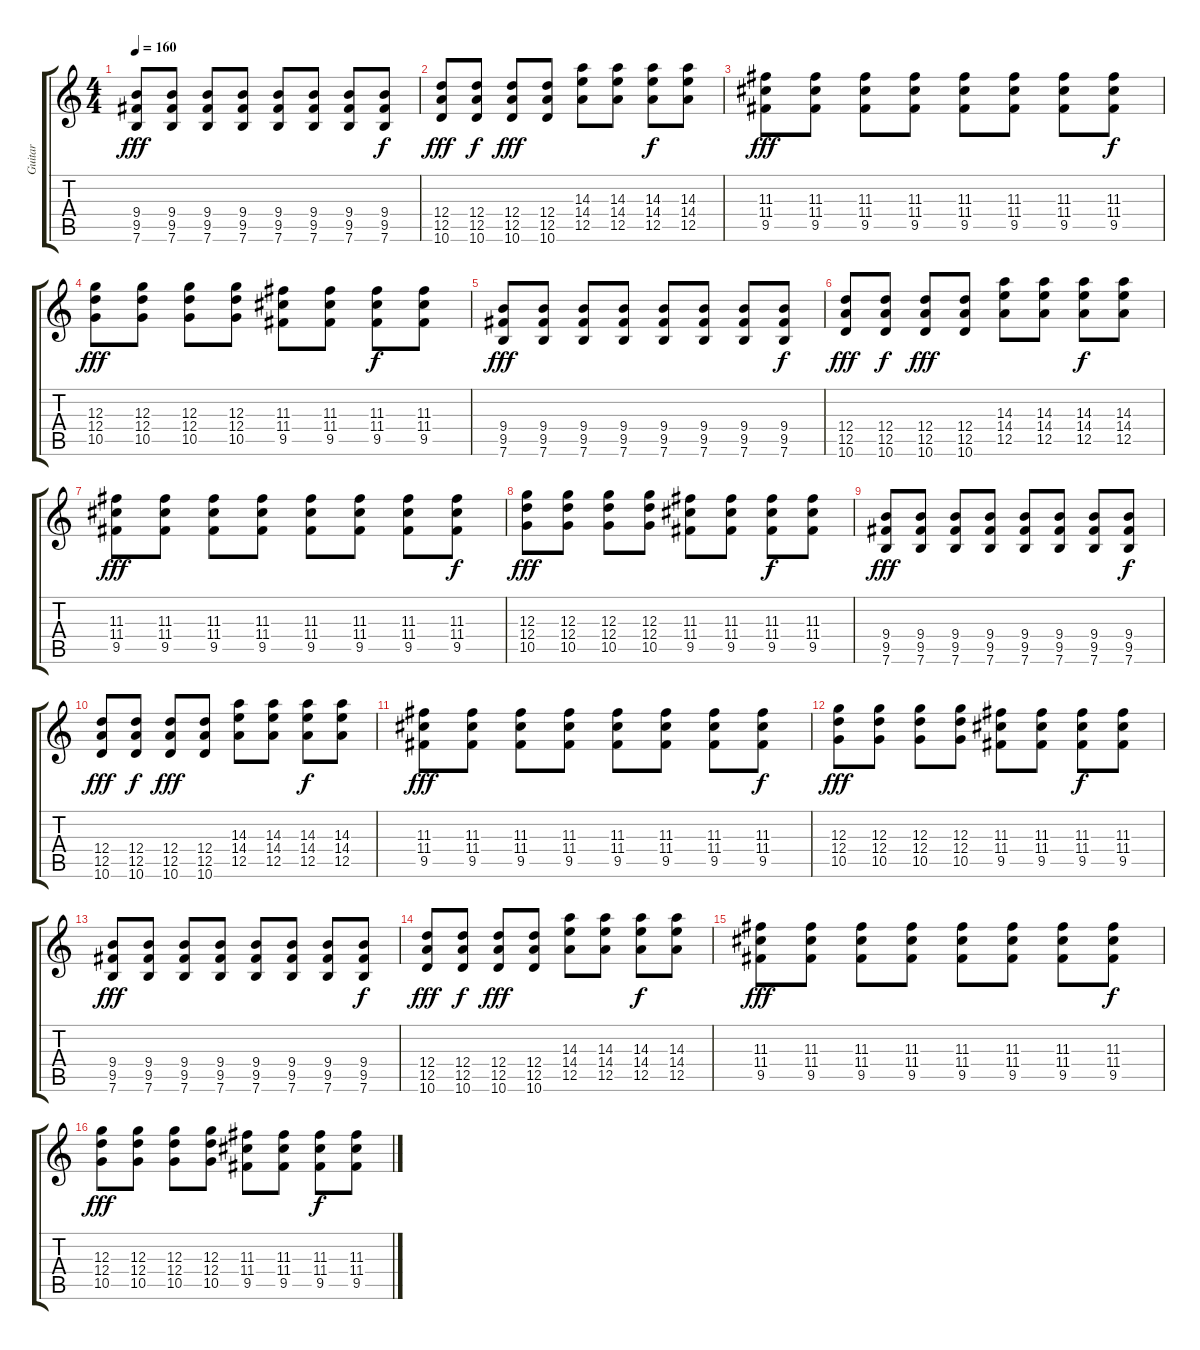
\track ("Guitar" "Guitar") {instrument distortionguitar}
\staff {score tabs}
\tuning (E4 B3 G3 D3 A2 E2) {hide}
\ts (4 4)
\tempo 160
\clef g2
\ks c
(9.4 9.5 7.6).8{dy fff instrument distortionguitar} (9.4 9.5 7.6).8 (9.4 9.5 7.6).8 (9.4 9.5 7.6).8 (9.4 9.5 7.6).8 (9.4 9.5 7.6).8 (9.4 9.5 7.6).8 (9.4 9.5 7.6).8{dy f} |
(12.4 12.5 10.6).8{dy fff} (12.4 12.5 10.6).8{dy f} (12.4 12.5 10.6).8{dy fff} (12.4 12.5 10.6).8 (14.3 14.4 12.5).8 (14.3 14.4 12.5).8 (14.3 14.4 12.5).8{dy f} (14.3 14.4 12.5).8 |
(11.3 11.4 9.5).8{dy fff} (11.3 11.4 9.5).8 (11.3 11.4 9.5).8 (11.3 11.4 9.5).8 (11.3 11.4 9.5).8 (11.3 11.4 9.5).8 (11.3 11.4 9.5).8 (11.3 11.4 9.5).8{dy f} |
(12.3 12.4 10.5).8{dy fff} (12.3 12.4 10.5).8 (12.3 12.4 10.5).8 (12.3 12.4 10.5).8 (11.3 11.4 9.5).8 (11.3 11.4 9.5).8 (11.3 11.4 9.5).8{dy f} (11.3 11.4 9.5).8 |
(9.4 9.5 7.6).8{dy fff instrument distortionguitar} (9.4 9.5 7.6).8 (9.4 9.5 7.6).8 (9.4 9.5 7.6).8 (9.4 9.5 7.6).8 (9.4 9.5 7.6).8 (9.4 9.5 7.6).8 (9.4 9.5 7.6).8{dy f} |
(12.4 12.5 10.6).8{dy fff} (12.4 12.5 10.6).8{dy f} (12.4 12.5 10.6).8{dy fff} (12.4 12.5 10.6).8 (14.3 14.4 12.5).8 (14.3 14.4 12.5).8 (14.3 14.4 12.5).8{dy f} (14.3 14.4 12.5).8 |
(11.3 11.4 9.5).8{dy fff} (11.3 11.4 9.5).8 (11.3 11.4 9.5).8 (11.3 11.4 9.5).8 (11.3 11.4 9.5).8 (11.3 11.4 9.5).8 (11.3 11.4 9.5).8 (11.3 11.4 9.5).8{dy f} |
(12.3 12.4 10.5).8{dy fff} (12.3 12.4 10.5).8 (12.3 12.4 10.5).8 (12.3 12.4 10.5).8 (11.3 11.4 9.5).8 (11.3 11.4 9.5).8 (11.3 11.4 9.5).8{dy f} (11.3 11.4 9.5).8 |
(9.4 9.5 7.6).8{dy fff instrument distortionguitar} (9.4 9.5 7.6).8 (9.4 9.5 7.6).8 (9.4 9.5 7.6).8 (9.4 9.5 7.6).8 (9.4 9.5 7.6).8 (9.4 9.5 7.6).8 (9.4 9.5 7.6).8{dy f} |
(12.4 12.5 10.6).8{dy fff} (12.4 12.5 10.6).8{dy f} (12.4 12.5 10.6).8{dy fff} (12.4 12.5 10.6).8 (14.3 14.4 12.5).8 (14.3 14.4 12.5).8 (14.3 14.4 12.5).8{dy f} (14.3 14.4 12.5).8 |
(11.3 11.4 9.5).8{dy fff} (11.3 11.4 9.5).8 (11.3 11.4 9.5).8 (11.3 11.4 9.5).8 (11.3 11.4 9.5).8 (11.3 11.4 9.5).8 (11.3 11.4 9.5).8 (11.3 11.4 9.5).8{dy f} |
(12.3 12.4 10.5).8{dy fff} (12.3 12.4 10.5).8 (12.3 12.4 10.5).8 (12.3 12.4 10.5).8 (11.3 11.4 9.5).8 (11.3 11.4 9.5).8 (11.3 11.4 9.5).8{dy f} (11.3 11.4 9.5).8 |
(9.4 9.5 7.6).8{dy fff volume 9} (9.4 9.5 7.6).8 (9.4 9.5 7.6).8 (9.4 9.5 7.6).8 (9.4 9.5 7.6).8 (9.4 9.5 7.6).8 (9.4 9.5 7.6).8 (9.4 9.5 7.6).8{dy f} |
(12.4 12.5 10.6).8{dy fff} (12.4 12.5 10.6).8{dy f} (12.4 12.5 10.6).8{dy fff} (12.4 12.5 10.6).8 (14.3 14.4 12.5).8 (14.3 14.4 12.5).8 (14.3 14.4 12.5).8{dy f} (14.3 14.4 12.5).8 |
(11.3 11.4 9.5).8{dy fff} (11.3 11.4 9.5).8 (11.3 11.4 9.5).8 (11.3 11.4 9.5).8 (11.3 11.4 9.5).8 (11.3 11.4 9.5).8 (11.3 11.4 9.5).8 (11.3 11.4 9.5).8{dy f} |
(12.3 12.4 10.5).8{dy fff} (12.3 12.4 10.5).8 (12.3 12.4 10.5).8 (12.3 12.4 10.5).8 (11.3 11.4 9.5).8 (11.3 11.4 9.5).8 (11.3 11.4 9.5).8{dy f} (11.3 11.4 9.5).8
